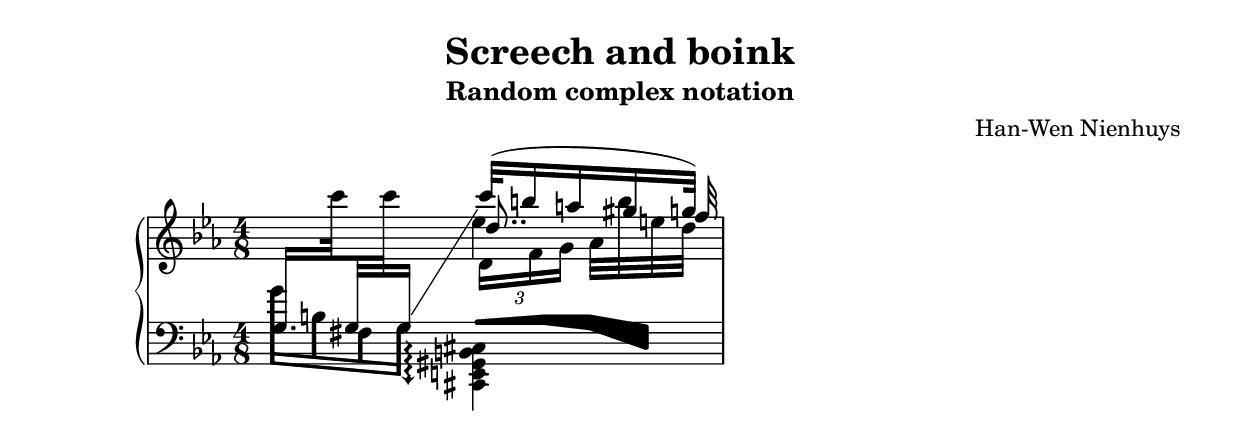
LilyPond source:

\version "2.1.29"
\header {
    title = "Screech and boink"
    subtitle = "Random complex notation"
    composer = "Han-Wen Nienhuys"
}

\score {
    \notes \context PianoStaff <<
	\context Staff = up {
	    \time 4/8
	    \key c \minor


	    << {
		\revert Stem #'direction
		\change Staff = down
		\set subdivideBeams = ##t	     
		g16.[
		    \change Staff = up
		    c'''32 	\change Staff = down
		    g32 \change Staff = up
		    c'''32	\change Staff = down
		    g16]
		\change Staff = up
		\override Stem  #'direction = #1
		\set followVoice = ##t
		c'''32([ b''16 a''16 gis''16 g''32)]  } \\
	       { s4 \times 2/3 { d'16[ f' g'] } as'32[ b''32 e'' d''] } \\
	       { s4 \autoBeamOff d''8.. f''32  } \\
	       { s4 es''4 }
	   >>
	}

	\context Staff = down {
	    \clef bass
	    \key c \minor
	    \set subdivideBeams = ##f
	    \override Stem  #'french-beaming = ##t
	    \override Beam  #'thickness = #0.3
	    \override Stem  #'thickness = #4.0
	    g'16[ b16 fis16 g16]
	    << \apply #notes-to-clusters { 
		as16 <as b>
		<g b>
		<g cis>
	    } \\
	       {
		   \override Staff.Arpeggio  #'arpeggio-direction =#-1
		   <cis, e, gis, b, cis>4\arpeggio  }
	   >>
	}
    >>

    \paper {
	raggedright = ##t 

	\context {
	    \StaffContext
	    \consists Horizontal_bracket_engraver
	}
	
    }
    \midi { \tempo 8 = 60 }
}
